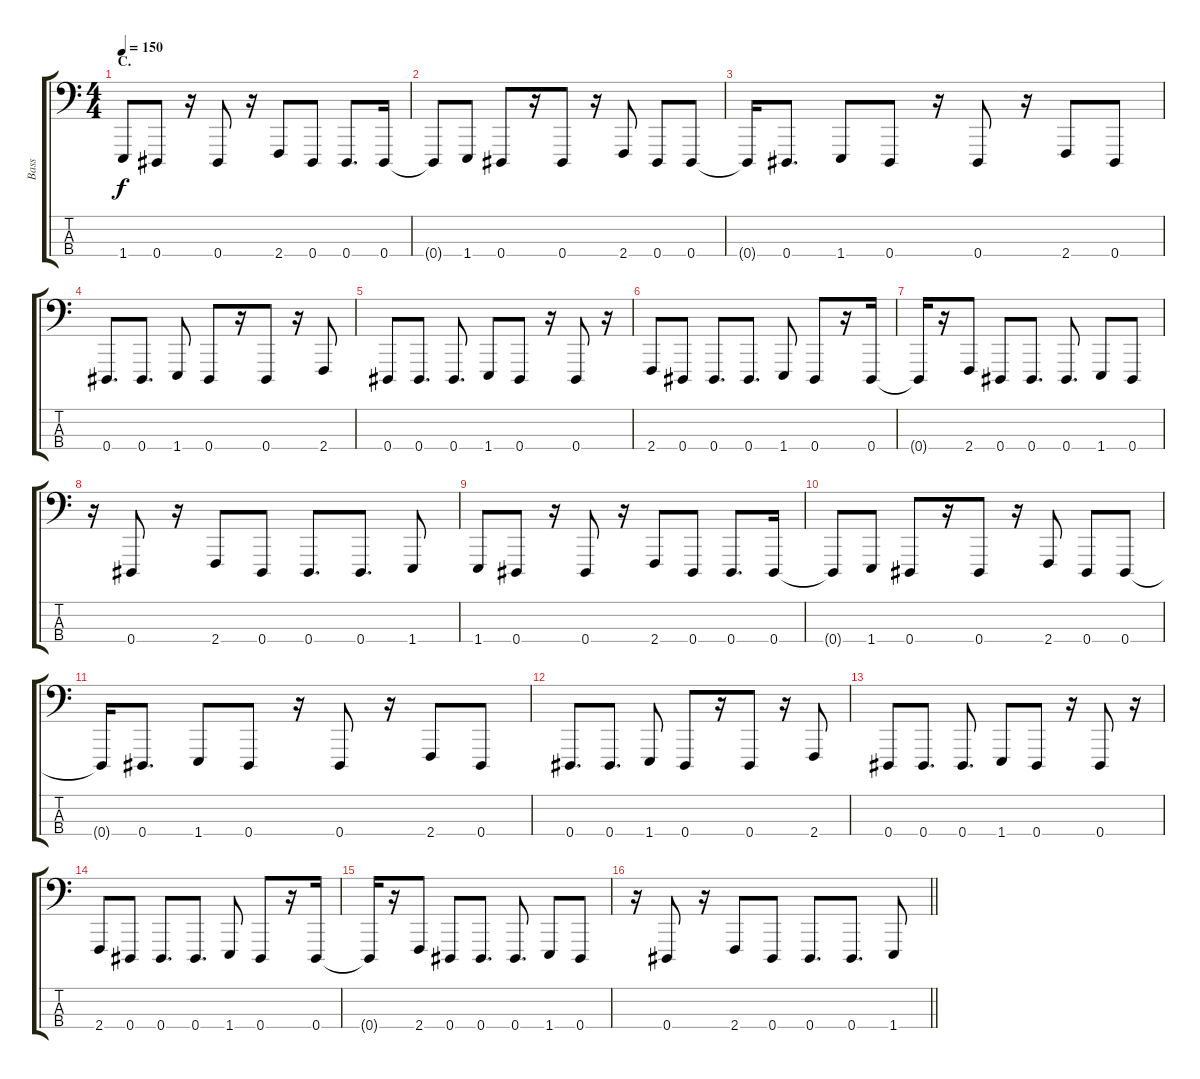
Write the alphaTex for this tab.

\track ("Bass" "Bass") {instrument electricbasspick}
\staff {score tabs}
\tuning (Ab1 Eb1 Bb0 Eb0) {hide}
\ts (4 4)
\section ("" "C.")
\tempo 150
\clef f4
\ks c
1.4.8{dy f} 0.4.8 r.16 0.4.8 r.16 2.4.8 0.4.8 0.4.8{d} 0.4.16 |
0.4{t}.8 1.4.8 0.4.8 r.16 0.4.8 r.16 2.4.8 0.4.8 0.4.8 |
0.4{t}.16 0.4.8{d} 1.4.8 0.4.8 r.16 0.4.8 r.16 2.4.8 0.4.8 |
0.4.8{d} 0.4.8{d} 1.4.8 0.4.8 r.16 0.4.8 r.16 2.4.8 |
0.4.8 0.4.8{d} 0.4.8{d} 1.4.8 0.4.8 r.16 0.4.8 r.16 |
2.4.8 0.4.8 0.4.8{d} 0.4.8{d} 1.4.8 0.4.8 r.16 0.4.16 |
0.4{t}.16 r.16 2.4.8 0.4.8 0.4.8{d} 0.4.8{d} 1.4.8 0.4.8 |
r.16 0.4.8 r.16 2.4.8 0.4.8 0.4.8{d} 0.4.8{d} 1.4.8 |
1.4.8 0.4.8 r.16 0.4.8 r.16 2.4.8 0.4.8 0.4.8{d} 0.4.16 |
0.4{t}.8 1.4.8 0.4.8 r.16 0.4.8 r.16 2.4.8 0.4.8 0.4.8 |
0.4{t}.16 0.4.8{d} 1.4.8 0.4.8 r.16 0.4.8 r.16 2.4.8 0.4.8 |
0.4.8{d} 0.4.8{d} 1.4.8 0.4.8 r.16 0.4.8 r.16 2.4.8 |
0.4.8 0.4.8{d} 0.4.8{d} 1.4.8 0.4.8 r.16 0.4.8 r.16 |
2.4.8 0.4.8 0.4.8{d} 0.4.8{d} 1.4.8 0.4.8 r.16 0.4.16 |
0.4{t}.16 r.16 2.4.8 0.4.8 0.4.8{d} 0.4.8{d} 1.4.8 0.4.8 |
\barLineRight lightlight
r.16 0.4.8 r.16 2.4.8 0.4.8 0.4.8{d} 0.4.8{d} 1.4.8
